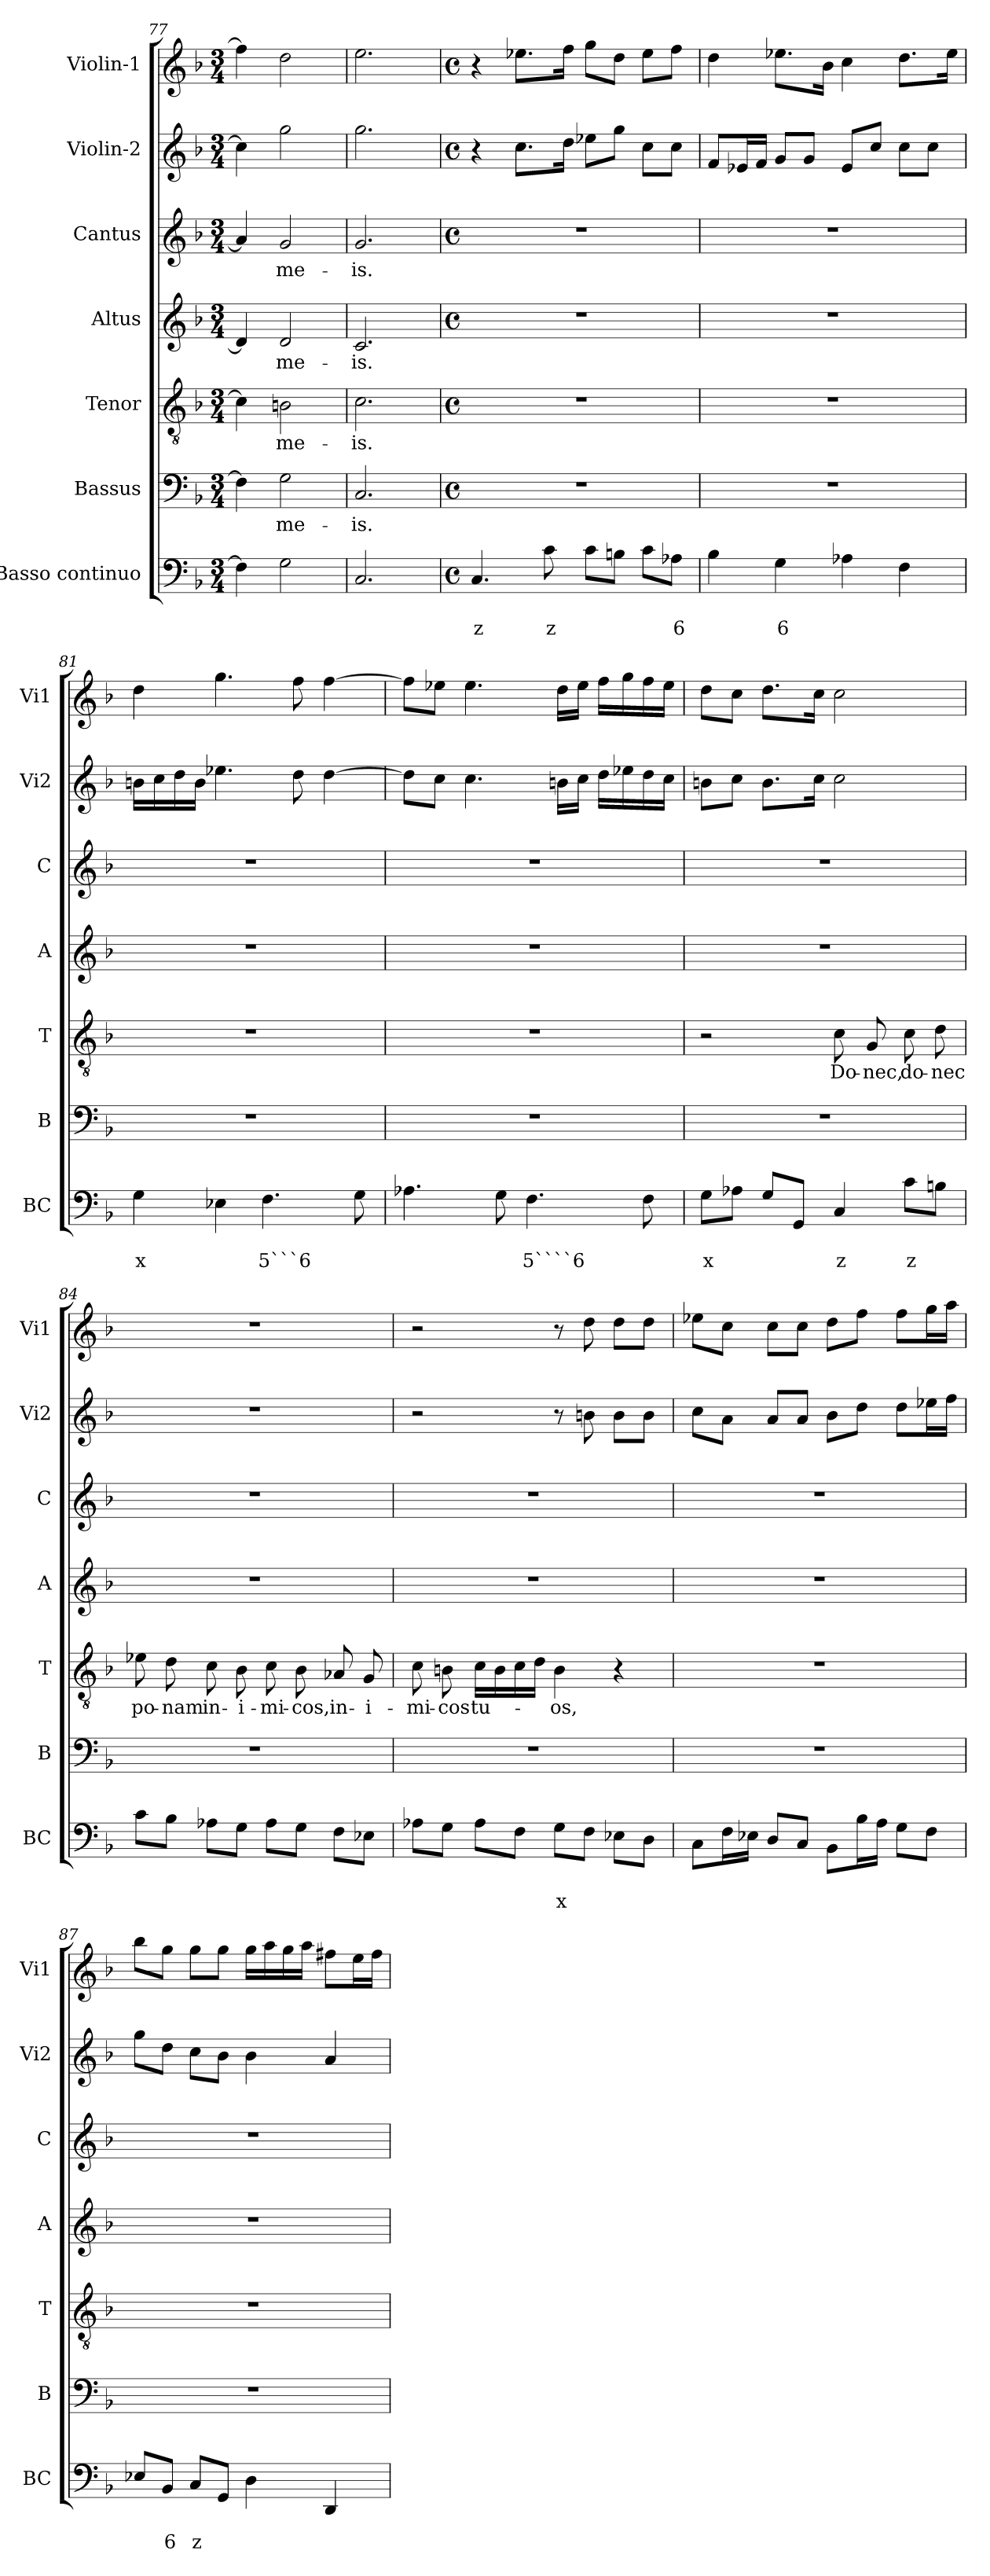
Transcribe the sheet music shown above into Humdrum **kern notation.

**kern	**text	**text	**kern	**text	**kern	**text	**kern	**text	**kern	**text	**kern	**kern
*part7	*part7	*part7	*part6	*part6	*part5	*part5	*part4	*part4	*part3	*part3	*part2	*part1
*staff7	*staff7	*staff7	*staff6	*staff6	*staff5	*staff5	*staff4	*staff4	*staff3	*staff3	*staff2	*staff1
*I"Basso continuo	*	*	*I"Bassus	*	*I"Tenor	*	*I"Altus	*	*I"Cantus	*	*I"Violin-2	*I"Violin-1
*I'BC	*	*	*I'B	*	*I'T	*	*I'A	*	*I'C	*	*I'Vi2	*I'Vi1
*clefF4	*	*	*clefF4	*	*clefGv2	*	*clefG2	*	*clefG2	*	*clefG2	*clefG2
*k[b-]	*	*	*k[b-]	*	*k[b-]	*	*k[b-]	*	*k[b-]	*	*k[b-]	*k[b-]
*F:	*	*	*F:	*	*F:	*	*F:	*	*F:	*	*F:	*F:
*M3/4	*	*	*M3/4	*	*M3/4	*	*M3/4	*	*M3/4	*	*M3/4	*M3/4
=77	=77	=77	=77	=77	=77	=77	=77	=77	=77	=77	=77	=77
4F\]	.	.	4F\]	.	4c\]	.	4d/]	.	4a-/]	.	4cc\]	4ff\]
!	!	!	!	!LO:LY:b	!	!LO:LY:b	!	!LO:LY:b	!	!LO:LY:b	!	!
2G\	.	.	2G\	me-	2Bn\	me-	2d/	me-	2g/	me-	2gg\	2dd\
=78	=78	=78	=78	=78	=78	=78	=78	=78	=78	=78	=78	=78
!	!	!	!	!LO:LY:b	!	!LO:LY:b	!	!LO:LY:b	!	!LO:LY:b	!	!
2.C/	.	.	2.C/	-is.	2.c\	-is.	2.c/	-is.	2.g/	-is.	2.gg\	2.ee\
!!LO:PB:g=z
=79	=79	=79	=79	=79	=79	=79	=79	=79	=79	=79	=79	=79
*M4/4	*	*	*M4/4	*	*M4/4	*	*M4/4	*	*M4/4	*	*M4/4	*M4/4
*met(c)	*	*	*met(c)	*	*met(c)	*	*met(c)	*	*met(c)	*	*met(c)	*met(c)
!	!	!LO:LY:b	!	!	!	!	!	!	!	!	!	!
4.C/	.	z	1r	.	1r	.	1r	.	1r	.	4r	4r
.	.	.	.	.	.	.	.	.	.	.	8.cc\L	8.ee-X\L
!	!	!LO:LY:b	!	!	!	!	!	!	!	!	!	!
8c\	.	z	.	.	.	.	.	.	.	.	.	.
.	.	.	.	.	.	.	.	.	.	.	16dd\Jk	16ff\Jk
8c\L	.	.	.	.	.	.	.	.	.	.	8ee-X\L	8gg\L
8Bn\J	.	.	.	.	.	.	.	.	.	.	8gg\J	8dd\J
8c\L	.	.	.	.	.	.	.	.	.	.	8cc\L	8ee-\L
!	!	!LO:LY:b	!	!	!	!	!	!	!	!	!	!
8A-X\J	.	6	.	.	.	.	.	.	.	.	8cc\J	8ff\J
=80	=80	=80	=80	=80	=80	=80	=80	=80	=80	=80	=80	=80
4B-\	.	.	1r	.	1r	.	1r	.	1r	.	8f/L	4dd\
.	.	.	.	.	.	.	.	.	.	.	16e-X/L	.
.	.	.	.	.	.	.	.	.	.	.	16f/JJ	.
!	!	!LO:LY:b	!	!	!	!	!	!	!	!	!	!
4G\	.	6	.	.	.	.	.	.	.	.	8g/L	8.ee-X\L
.	.	.	.	.	.	.	.	.	.	.	8g/J	.
.	.	.	.	.	.	.	.	.	.	.	.	16b-\Jk
4A-X\	.	.	.	.	.	.	.	.	.	.	8e-/L	4cc\
.	.	.	.	.	.	.	.	.	.	.	8cc/J	.
4F\	.	.	.	.	.	.	.	.	.	.	8cc\L	8.dd\L
.	.	.	.	.	.	.	.	.	.	.	8cc\J	.
.	.	.	.	.	.	.	.	.	.	.	.	16ee-\Jk
=81	=81	=81	=81	=81	=81	=81	=81	=81	=81	=81	=81	=81
!	!	!LO:LY:b	!	!	!	!	!	!	!	!	!	!
4G\	.	x	1r	.	1r	.	1r	.	1r	.	16bn\LL	4dd\
.	.	.	.	.	.	.	.	.	.	.	16cc\	.
.	.	.	.	.	.	.	.	.	.	.	16dd\	.
.	.	.	.	.	.	.	.	.	.	.	16b\JJ	.
4E-X\	.	.	.	.	.	.	.	.	.	.	4.ee-X\	4.gg\
!	!	!LO:LY:b	!	!	!	!	!	!	!	!	!	!
4.F\	.	5```6	.	.	.	.	.	.	.	.	.	.
.	.	.	.	.	.	.	.	.	.	.	8dd\	8ff\
.	.	.	.	.	.	.	.	.	.	.	[4dd\	[4ff\
8G\	.	.	.	.	.	.	.	.	.	.	.	.
=82	=82	=82	=82	=82	=82	=82	=82	=82	=82	=82	=82	=82
4.A-X\	.	.	1r	.	1r	.	1r	.	1r	.	8dd\L]	8ff\L]
.	.	.	.	.	.	.	.	.	.	.	8cc\J	8ee-X\J
.	.	.	.	.	.	.	.	.	.	.	4.cc\	4.ee-\
8G\	.	.	.	.	.	.	.	.	.	.	.	.
!	!	!LO:LY:b	!	!	!	!	!	!	!	!	!	!
4.F\	.	5````6	.	.	.	.	.	.	.	.	.	.
.	.	.	.	.	.	.	.	.	.	.	16bn\LL	16dd\LL
.	.	.	.	.	.	.	.	.	.	.	16cc\JJ	16ee-\JJ
.	.	.	.	.	.	.	.	.	.	.	16dd\LL	16ff\LL
.	.	.	.	.	.	.	.	.	.	.	16ee-X\	16gg\
8F\	.	.	.	.	.	.	.	.	.	.	16dd\	16ff\
.	.	.	.	.	.	.	.	.	.	.	16cc\JJ	16ee-\JJ
!!LO:LB:g=z
=83	=83	=83	=83	=83	=83	=83	=83	=83	=83	=83	=83	=83
!	!	!LO:LY:b	!	!	!	!	!	!	!	!	!	!
8G\L	.	x	1r	.	2r	.	1r	.	1r	.	8bn\L	8dd\L
8A-X\J	.	.	.	.	.	.	.	.	.	.	8cc\J	8cc\J
8G/L	.	.	.	.	.	.	.	.	.	.	8.b\L	8.dd\L
8GG/J	.	.	.	.	.	.	.	.	.	.	.	.
.	.	.	.	.	.	.	.	.	.	.	16cc\Jk	16cc\Jk
!	!	!LO:LY:b	!	!	!	!LO:LY:b	!	!	!	!	!	!
4C/	.	z	.	.	8c\	Do-	.	.	.	.	2cc\	2cc\
!	!	!	!	!	!	!LO:LY:b	!	!	!	!	!	!
.	.	.	.	.	8G/	-nec,	.	.	.	.	.	.
!	!	!LO:LY:b	!	!	!	!LO:LY:b	!	!	!	!	!	!
8c\L	.	z	.	.	8c\	do-	.	.	.	.	.	.
!	!	!	!	!	!	!LO:LY:b	!	!	!	!	!	!
8Bn\J	.	.	.	.	8d\	-nec	.	.	.	.	.	.
=84	=84	=84	=84	=84	=84	=84	=84	=84	=84	=84	=84	=84
!	!	!	!	!	!	!LO:LY:b	!	!	!	!	!	!
8c\L	.	.	1r	.	8e-X\	po-	1r	.	1r	.	1r	1r
!	!	!	!	!	!	!LO:LY:b	!	!	!	!	!	!
8B-\J	.	.	.	.	8d\	-nam	.	.	.	.	.	.
!	!	!	!	!	!	!LO:LY:b	!	!	!	!	!	!
8A-X\L	.	.	.	.	8c\	in-	.	.	.	.	.	.
!	!	!	!	!	!	!LO:LY:b	!	!	!	!	!	!
8G\J	.	.	.	.	8B-\	-i-	.	.	.	.	.	.
!	!	!	!	!	!	!LO:LY:b	!	!	!	!	!	!
8A-\L	.	.	.	.	8c\	-mi-	.	.	.	.	.	.
!	!	!	!	!	!	!LO:LY:b	!	!	!	!	!	!
8G\J	.	.	.	.	8B-\	-cos,	.	.	.	.	.	.
!	!	!	!	!	!	!LO:LY:b	!	!	!	!	!	!
8F\L	.	.	.	.	8A-X/	in-	.	.	.	.	.	.
!	!	!	!	!	!	!LO:LY:b	!	!	!	!	!	!
8E-X\J	.	.	.	.	8G/	-i-	.	.	.	.	.	.
=85	=85	=85	=85	=85	=85	=85	=85	=85	=85	=85	=85	=85
!	!	!	!	!	!	!LO:LY:b	!	!	!	!	!	!
8A-X\L	.	.	1r	.	8c\	-mi-	1r	.	1r	.	2r	2r
!	!	!	!	!	!	!LO:LY:b	!	!	!	!	!	!
8G\J	.	.	.	.	8Bn\	-cos	.	.	.	.	.	.
!	!	!	!	!	!	!LO:LY:b	!	!	!	!	!	!
8A-\L	.	.	.	.	16c\LL	tu-	.	.	.	.	.	.
.	.	.	.	.	16B\	.	.	.	.	.	.	.
8F\J	.	.	.	.	16c\	.	.	.	.	.	.	.
.	.	.	.	.	16d\JJ	.	.	.	.	.	.	.
!	!	!LO:LY:b	!	!	!	!LO:LY:b	!	!	!	!	!	!
8G\L	.	x	.	.	4B\	-os,	.	.	.	.	8r	8r
8F\J	.	.	.	.	.	.	.	.	.	.	8bn\	8dd\
8E-X\L	.	.	.	.	4r	.	.	.	.	.	8b\L	8dd\L
8D\J	.	.	.	.	.	.	.	.	.	.	8b\J	8dd\J
!!LO:PB:g=z
=86	=86	=86	=86	=86	=86	=86	=86	=86	=86	=86	=86	=86
8C\L	.	.	1r	.	1r	.	1r	.	1r	.	8cc\L	8ee-X\L
16F\L	.	.	.	.	.	.	.	.	.	.	8a\J	8cc\J
16E-X\JJ	.	.	.	.	.	.	.	.	.	.	.	.
8D/L	.	.	.	.	.	.	.	.	.	.	8a/L	8cc\L
8C/J	.	.	.	.	.	.	.	.	.	.	8a/J	8cc\J
8BB-\L	.	.	.	.	.	.	.	.	.	.	8b-\L	8dd\L
16B-\L	.	.	.	.	.	.	.	.	.	.	8dd\J	8ff\J
16A\JJ	.	.	.	.	.	.	.	.	.	.	.	.
8G\L	.	.	.	.	.	.	.	.	.	.	8dd\L	8ff\L
8F\J	.	.	.	.	.	.	.	.	.	.	16ee-X\L	16gg\L
.	.	.	.	.	.	.	.	.	.	.	16ff\JJ	16aa\JJ
=87	=87	=87	=87	=87	=87	=87	=87	=87	=87	=87	=87	=87
8E-X/L	.	.	1r	.	1r	.	1r	.	1r	.	8gg\L	8bb-\L
!	!	!LO:LY:b	!	!	!	!	!	!	!	!	!	!
8BB-/J	.	6	.	.	.	.	.	.	.	.	8dd\J	8gg\J
!	!	!LO:LY:b	!	!	!	!	!	!	!	!	!	!
8C/L	.	z	.	.	.	.	.	.	.	.	8cc\L	8gg\L
8GG/J	.	.	.	.	.	.	.	.	.	.	8b-\J	8gg\J
4D\	.	.	.	.	.	.	.	.	.	.	4b-\	16gg\LL
.	.	.	.	.	.	.	.	.	.	.	.	16aa\
.	.	.	.	.	.	.	.	.	.	.	.	16gg\
.	.	.	.	.	.	.	.	.	.	.	.	16aa\JJ
4DD/	.	.	.	.	.	.	.	.	.	.	4a/	8ff#X\L
.	.	.	.	.	.	.	.	.	.	.	.	16ee\L
.	.	.	.	.	.	.	.	.	.	.	.	16ff#\JJ
=	=	=	=	=	=	=	=	=	=	=	=	=
*-	*-	*-	*-	*-	*-	*-	*-	*-	*-	*-	*-	*-
